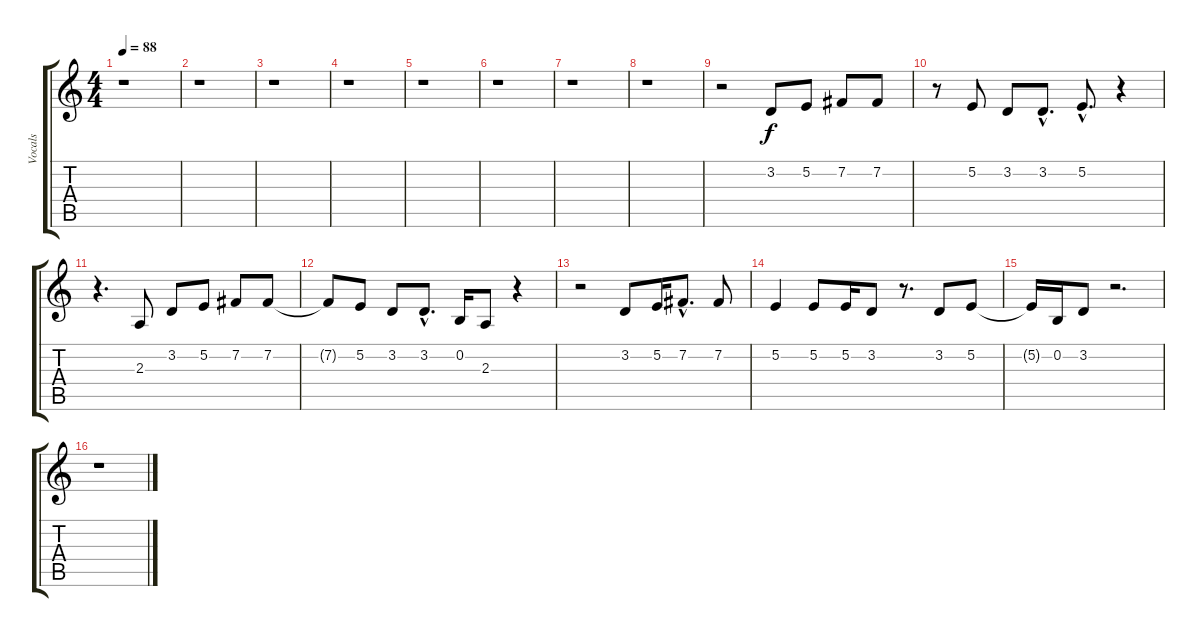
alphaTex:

\track ("Vocals" "Vocals") {instrument lead1square}
\staff {score tabs}
\tuning (E4 B3 G3 D3 A2 E2) {hide}
\ts (4 4)
\tempo 88
\clef g2
\ks c
r.1{dy f instrument lead1square} |
r.1 |
r.1 |
r.1 |
r.1 |
r.1 |
r.1 |
r.1 |
r.2 3.2.8 5.2.8 7.2.8 7.2.8 |
r.8 5.2.8 3.2.8 3.2{hac}.8{d} 5.2{hac}.8{d} r.4 |
r.4{d} 2.3.8 3.2.8 5.2.8 7.2.8 7.2.8 |
7.2{t}.8 5.2.8 3.2.8 3.2{hac}.8{d} 0.2.16 2.3.8 r.4 |
r.2 3.2.8 5.2.16 7.2{hac}.8{d} 7.2.8 |
5.2.4 5.2.8 5.2.16 3.2.8 r.8{d} 3.2.8 5.2.8 |
5.2{t}.16 0.2.16 3.2.8 r.2{d} |
r.1
